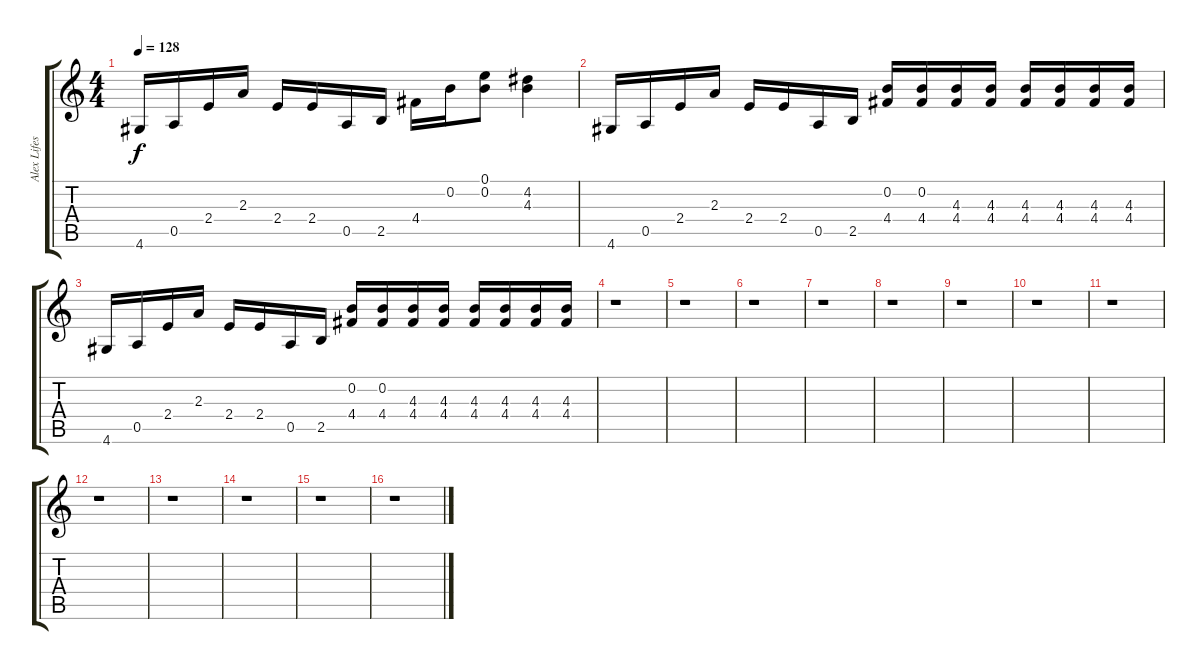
\track ("Alex Lifeson III" "Alex Lifes") {instrument electricguitarmuted}
\staff {score tabs}
\tuning (E4 B3 G3 D3 A2 E2) {hide}
\ts (4 4)
\tempo 128
\clef g2
\ks c
4.6.16{dy f} 0.5.16 2.4.16 2.3.16 2.4.16 2.4.16 0.5.16 2.5.16 4.4.16 0.2.16 (0.1 0.2).8 (4.2 4.3).4 |
4.6.16 0.5.16 2.4.16 2.3.16 2.4.16 2.4.16 0.5.16 2.5.16 (0.2 4.4).16 (0.2 4.4).16 (4.3 4.4).16 (4.3 4.4).16 (4.3 4.4).16 (4.3 4.4).16 (4.3 4.4).16 (4.3 4.4).16 |
4.6.16 0.5.16 2.4.16 2.3.16 2.4.16 2.4.16 0.5.16 2.5.16 (0.2 4.4).16 (0.2 4.4).16 (4.3 4.4).16 (4.3 4.4).16 (4.3 4.4).16 (4.3 4.4).16 (4.3 4.4).16 (4.3 4.4).16 |
r.1 |
r.1 |
r.1 |
r.1 |
r.1 |
r.1 |
r.1 |
r.1 |
r.1 |
r.1 |
r.1 |
r.1 |
r.1
